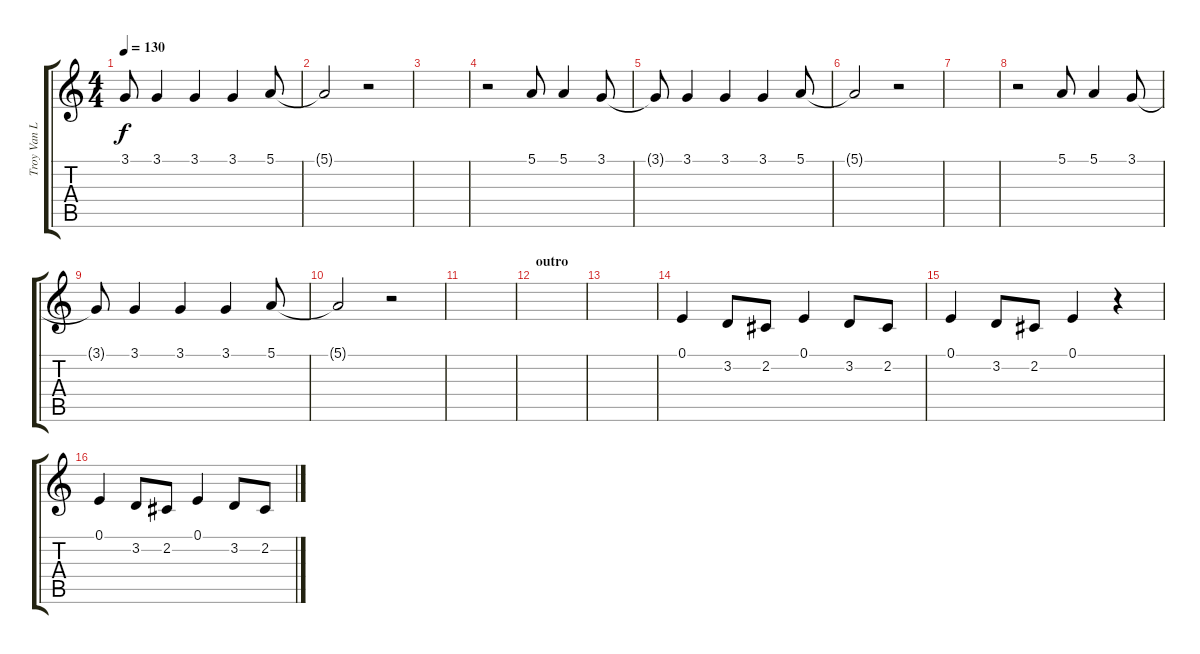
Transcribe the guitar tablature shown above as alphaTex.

\track ("Troy Van Leeuwen - singing" "Troy Van L") {instrument synthvoice}
\staff {score tabs}
\tuning (E4 B3 G3 D3 A2 E2) {hide}
\ts (4 4)
\tempo 130
\clef g2
\ks c
3.1{t}.8{dy f} 3.1.4 3.1.4 3.1.4 5.1.8 |
5.1{t}.2 r.2 |
|
r.2 5.1.8 5.1.4 3.1.8 |
3.1{t}.8 3.1.4 3.1.4 3.1.4 5.1.8 |
5.1{t}.2 r.2 |
|
r.2 5.1.8 5.1.4 3.1.8 |
3.1{t}.8 3.1.4 3.1.4 3.1.4 5.1.8 |
5.1{t}.2 r.2 |
|
\section ("" "outro")
|
|
0.1.4{volume 10} 3.2.8 2.2.8 0.1.4 3.2.8 2.2.8 |
0.1.4 3.2.8 2.2.8 0.1.4 r.4 |
0.1.4 3.2.8 2.2.8 0.1.4 3.2.8 2.2.8
